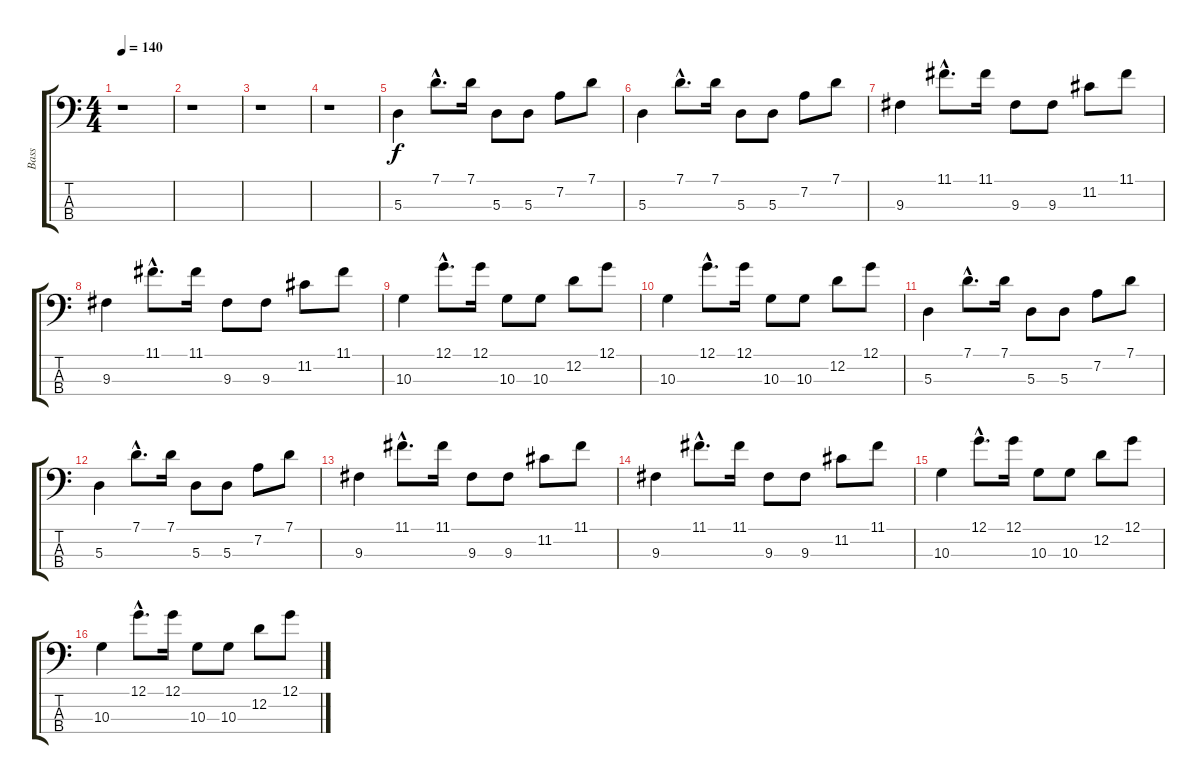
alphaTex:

\track ("Bass" "Bass") {instrument electricbassfinger}
\staff {score tabs}
\tuning (G2 D2 A1 E1) {hide}
\ts (4 4)
\tempo 140
\clef f4
\ks c
r.1{dy f instrument electricbassfinger} |
r.1 |
r.1 |
r.1 |
5.3.4{instrument distortionguitar} 7.1{hac}.8{d} 7.1.16 5.3.8 5.3.8 7.2.8 7.1.8 |
5.3.4 7.1{hac}.8{d} 7.1.16 5.3.8 5.3.8 7.2.8 7.1.8 |
9.3.4 11.1{hac}.8{d} 11.1.16 9.3.8 9.3.8 11.2.8 11.1.8 |
9.3.4 11.1{hac}.8{d} 11.1.16 9.3.8 9.3.8 11.2.8 11.1.8 |
10.3.4 12.1{hac}.8{d} 12.1.16 10.3.8 10.3.8 12.2.8 12.1.8 |
10.3.4 12.1{hac}.8{d} 12.1.16 10.3.8 10.3.8 12.2.8 12.1.8 |
5.3.4 7.1{hac}.8{d} 7.1.16 5.3.8 5.3.8 7.2.8 7.1.8 |
5.3.4 7.1{hac}.8{d} 7.1.16 5.3.8 5.3.8 7.2.8 7.1.8 |
9.3.4 11.1{hac}.8{d} 11.1.16 9.3.8 9.3.8 11.2.8 11.1.8 |
9.3.4 11.1{hac}.8{d} 11.1.16 9.3.8 9.3.8 11.2.8 11.1.8 |
10.3.4{instrument electricbassfinger} 12.1{hac}.8{d} 12.1.16 10.3.8 10.3.8 12.2.8 12.1.8 |
10.3.4 12.1{hac}.8{d} 12.1.16 10.3.8 10.3.8 12.2.8 12.1.8
